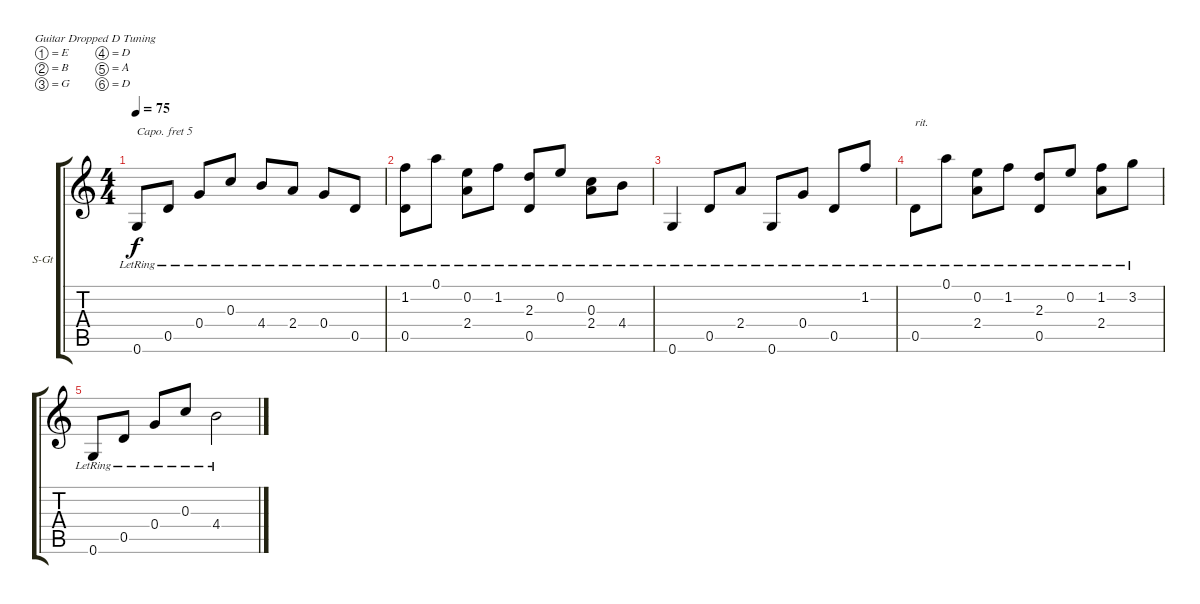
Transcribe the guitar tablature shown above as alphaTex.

\bracketExtendMode groupsimilarinstruments
\firstSystemTrackNameOrientation horizontal
\otherSystemsTrackNameOrientation horizontal
\track ("Track 1" "S-Gt") {instrument acousticguitarsteel}
\staff {score tabs}
\capo 5
\tuning (E4 B3 G3 D3 A2 D2)
\ts (4 4)
\tempo 75
\clef g2
\ks c
0.6{lr}.8{dy f} 0.5{lr}.8 0.4{lr}.8 0.3{lr}.8 4.4{lr}.8 2.4{lr}.8 0.4{lr}.8 0.5{lr}.8 |
(1.2 0.5{lr}).8 0.1{lr}.8 (0.2{lr} 2.4).8 1.2{lr}.8 (2.3{lr} 0.5{lr}).8 0.2{lr}.8 (0.3{lr} 2.4{lr}).8 4.4{lr}.8 |
0.6{lr}.4 0.5{lr}.8 2.4{lr}.8 0.6{lr}.8 0.4{lr}.8 0.5{lr}.8 1.2{lr}.8 |
0.5{lr}.8{txt "rit."} 0.1{lr}.8 (0.2{lr} 2.4{lr}).8 1.2{lr}.8 (2.3{lr} 0.5{lr}).8 0.2{lr}.8 (1.2{lr} 2.4{lr}).8 3.2{lr}.8 |
0.6{lr}.8 0.5{lr}.8 0.4{lr}.8 0.3{lr}.8 4.4{lr}.2
